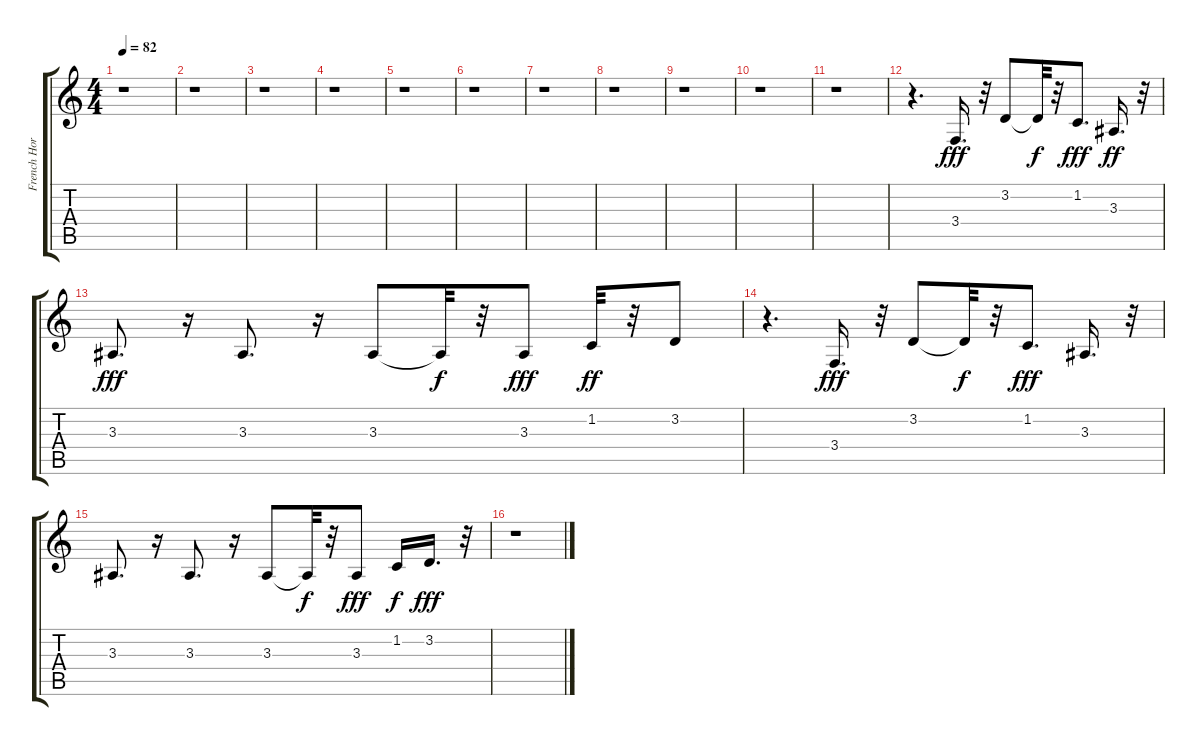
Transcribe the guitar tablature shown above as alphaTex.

\track ("French Horn" "French Hor") {instrument frenchhorn}
\staff {score tabs}
\tuning (E4 B3 G3 D3 A2 E2) {hide}
\ts (4 4)
\tempo 82
\clef g2
\ks c
r.1{dy fff} |
r.1 |
r.1 |
r.1 |
r.1 |
r.1 |
r.1 |
r.1 |
r.1 |
r.1 |
r.1 |
r.4{d} 3.4.16{d} r.32 3.2.8 3.2{t}.32{dy f} r.32 1.2.8{d dy fff} 3.3.16{d dy ff} r.32 |
3.3.8{d dy fff} r.16 3.3.8{d} r.16 3.3.8 3.3{t}.32{dy f} r.32 3.3.8{dy fff} 1.2.32{dy ff} r.32 3.2.8 |
r.4{d} 3.4.16{d dy fff} r.32 3.2.8 3.2{t}.32{dy f} r.32 1.2.8{d dy fff} 3.3.16{d} r.32 |
3.3.8{d} r.16 3.3.8{d} r.16 3.3.8 3.3{t}.32{dy f} r.32 3.3.8{dy fff} 1.2.16{dy f} 3.2.16{d dy fff} r.32 |
r.1
